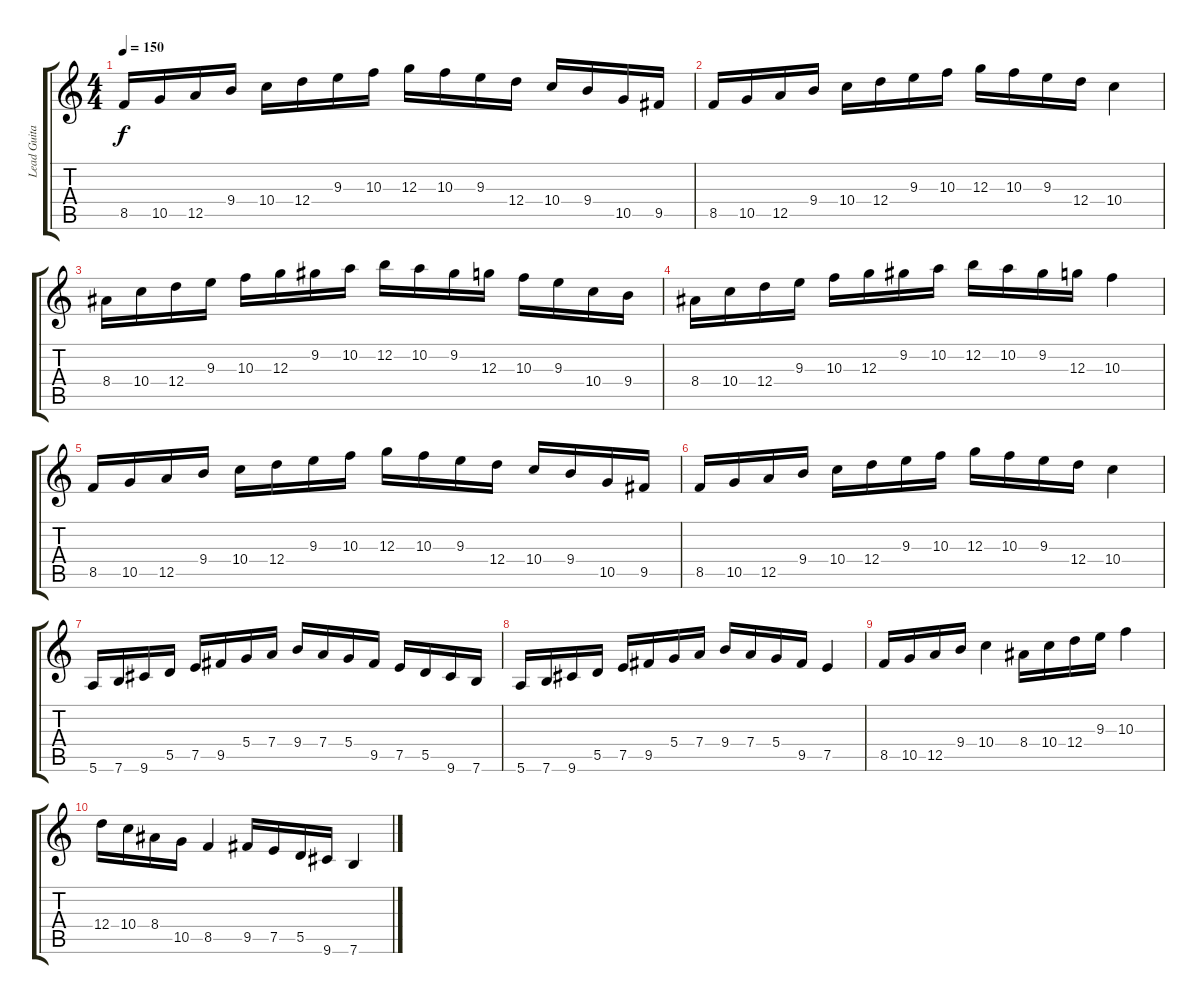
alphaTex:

\track ("Lead Guitar" "Lead Guita") {instrument distortionguitar}
\staff {score tabs}
\tuning (E4 B3 G3 D3 A2 E2) {hide}
\ts (4 4)
\tempo 150
\clef g2
\ks c
8.5.16{dy f} 10.5.16 12.5.16 9.4.16 10.4.16 12.4.16 9.3.16 10.3.16 12.3.16 10.3.16 9.3.16 12.4.16 10.4.16 9.4.16 10.5.16 9.5.16 |
8.5.16 10.5.16 12.5.16 9.4.16 10.4.16 12.4.16 9.3.16 10.3.16 12.3.16 10.3.16 9.3.16 12.4.16 10.4.4 |
8.4.16 10.4.16 12.4.16 9.3.16 10.3.16 12.3.16 9.2.16 10.2.16 12.2.16 10.2.16 9.2.16 12.3.16 10.3.16 9.3.16 10.4.16 9.4.16 |
8.4.16 10.4.16 12.4.16 9.3.16 10.3.16 12.3.16 9.2.16 10.2.16 12.2.16 10.2.16 9.2.16 12.3.16 10.3.4 |
8.5.16 10.5.16 12.5.16 9.4.16 10.4.16 12.4.16 9.3.16 10.3.16 12.3.16 10.3.16 9.3.16 12.4.16 10.4.16 9.4.16 10.5.16 9.5.16 |
8.5.16 10.5.16 12.5.16 9.4.16 10.4.16 12.4.16 9.3.16 10.3.16 12.3.16 10.3.16 9.3.16 12.4.16 10.4.4 |
5.6.16 7.6.16 9.6.16 5.5.16 7.5.16 9.5.16 5.4.16 7.4.16 9.4.16 7.4.16 5.4.16 9.5.16 7.5.16 5.5.16 9.6.16 7.6.16 |
5.6.16 7.6.16 9.6.16 5.5.16 7.5.16 9.5.16 5.4.16 7.4.16 9.4.16 7.4.16 5.4.16 9.5.16 7.5.4 |
8.5.16 10.5.16 12.5.16 9.4.16 10.4.4 8.4.16 10.4.16 12.4.16 9.3.16 10.3.4 |
12.4.16 10.4.16 8.4.16 10.5.16 8.5.4 9.5.16 7.5.16 5.5.16 9.6.16 7.6.4
